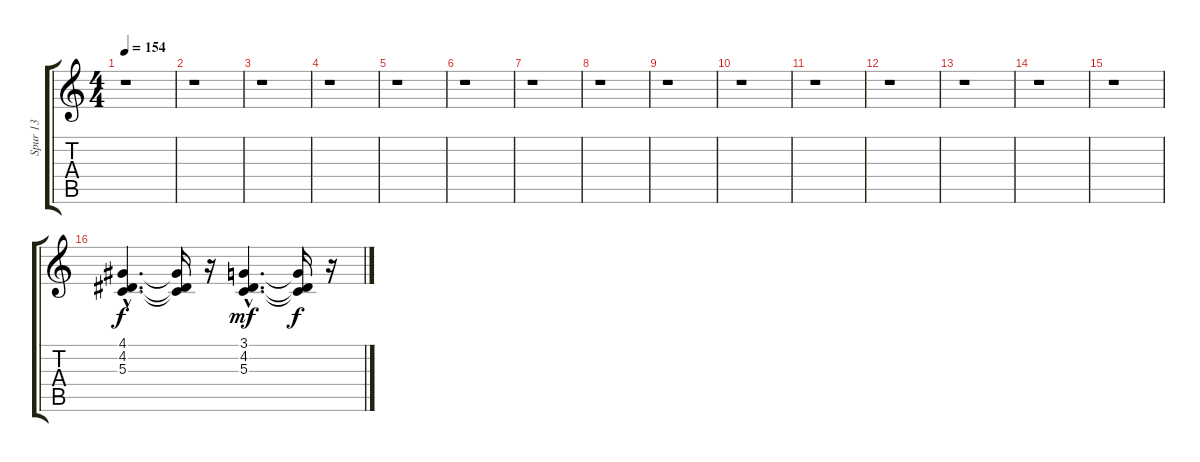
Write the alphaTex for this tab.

\track ("Spur 13" "Spur 13") {instrument acousticgrandpiano}
\staff {score tabs}
\tuning (E4 B3 G3 D3 A2 E2) {hide}
\ts (4 4)
\tempo 154
\clef g2
\ks c
r.1{dy f} |
r.1 |
r.1 |
r.1 |
r.1 |
r.1 |
r.1 |
r.1 |
r.1 |
r.1 |
r.1 |
r.1 |
r.1 |
r.1 |
r.1 |
(4.1{hac} 4.2{hac} 5.3{hac}).4{d} (4.1{t} 4.2{t} 5.3{t}).16 r.16 (3.1{hac} 4.2{hac} 5.3{hac}).4{d dy mf} (3.1{t} 4.2{t} 5.3{t}).16{dy f} r.16
